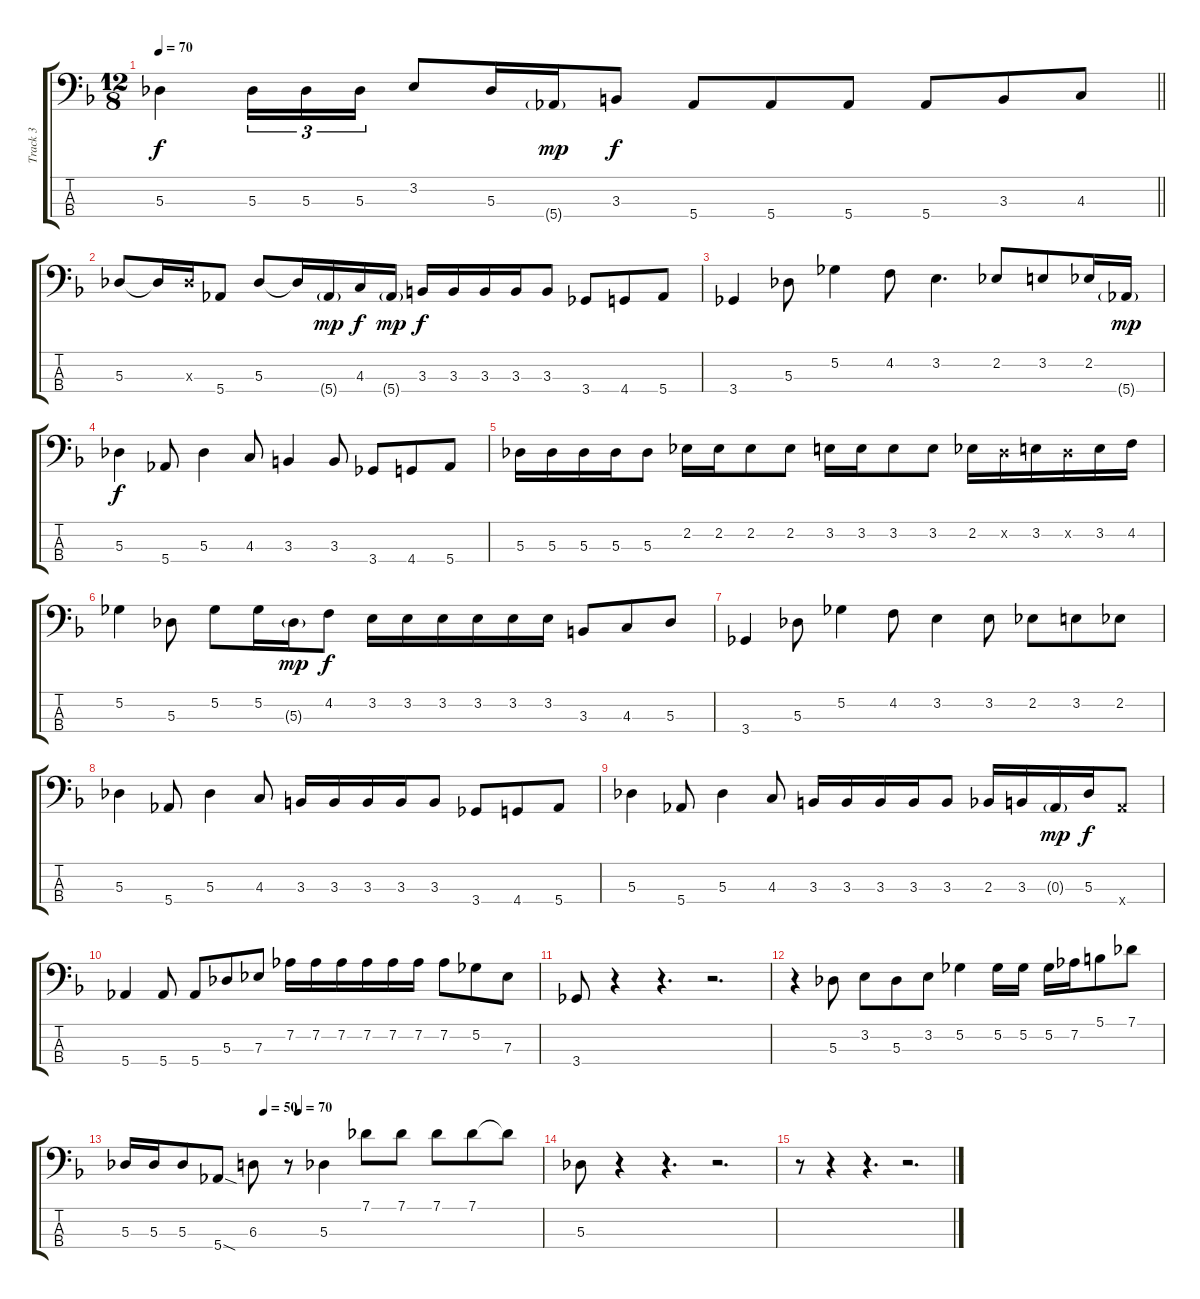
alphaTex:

\track ("Track 3" "Track 3") {instrument electricbassfinger}
\staff {score tabs}
\tuning (Gb2 Db2 Ab1 Eb1) {hide}
\ts (12 8)
\tempo 70
\clef f4
\barLineRight lightlight
\ks dminor
5.3.4{dy f} 5.3.16{tu (3 2)} 5.3.16{tu (3 2)} 5.3.16{tu (3 2)} 3.2.8 5.3.16 5.4{g}.16{dy mp} 3.3.8{dy f} 5.4.8 5.4.8 5.4.8 5.4.8 3.3.8 4.3.8 |
5.3.8 5.3{t}.16 5.3{x}.16 5.4.8 5.3.8 5.3{t}.16 5.4{g}.16{dy mp} 4.3.16{dy f} 5.4{g}.16{dy mp} 3.3.16{dy f} 3.3.16 3.3.16 3.3.16 3.3.8 3.4.8 4.4.8 5.4.8 |
3.4.4 5.3.8 5.2.4 4.2.8 3.2.4{d} 2.2.8 3.2.8 2.2.16 5.4{g}.16{dy mp} |
5.3.4{dy f} 5.4.8 5.3.4 4.3.8 3.3.4 3.3.8 3.4.8 4.4.8 5.4.8 |
5.3.16 5.3.16 5.3.16 5.3.16 5.3.8 2.2.16 2.2.16 2.2.8 2.2.8 3.2.16 3.2.16 3.2.8 3.2.8 2.2.16 0.2{x}.16 3.2.16 0.2{x}.16 3.2.16 4.2.16 |
5.2.4 5.3.8 5.2.8 5.2.16 5.3{g}.16{dy mp} 4.2.8{dy f} 3.2.16 3.2.16 3.2.16 3.2.16 3.2.16 3.2.16 3.3.8 4.3.8 5.3.8 |
3.4.4 5.3.8 5.2.4 4.2.8 3.2.4 3.2.8 2.2.8 3.2.8 2.2.8 |
5.3.4 5.4.8 5.3.4 4.3.8 3.3.16 3.3.16 3.3.16 3.3.16 3.3.8 3.4.8 4.4.8 5.4.8 |
5.3.4 5.4.8 5.3.4 4.3.8 3.3.16 3.3.16 3.3.16 3.3.16 3.3.8 2.3.16 3.3.16 0.3{g}.16{dy mp} 5.3.16{dy f} 5.4{x}.8 |
5.4.4 5.4.8 5.4.8 5.3.8 7.3.8 7.2.16 7.2.16 7.2.16 7.2.16 7.2.16 7.2.16 7.2.8 5.2.8 7.3.8 |
3.4.8 r.4 r.4{d} r.2{d} |
r.4 5.3.8 3.2.8 5.3.8 3.2.8 5.2.4 5.2.16 5.2.16 5.2.16 7.2.16 5.1.8 7.1.8 |
\tempo (50 0.3333333333333333)
\tempo (70 0.4166666666666667)
5.3.16 5.3.16 5.3.8 5.4{sod}.8 6.3.8 r.8 5.3.4 7.1.8 7.1.8 7.1.8 7.1.8 7.1{t}.8 |
5.3.8 r.4 r.4{d} r.2{d} |
r.8 r.4 r.4{d} r.2{d}
